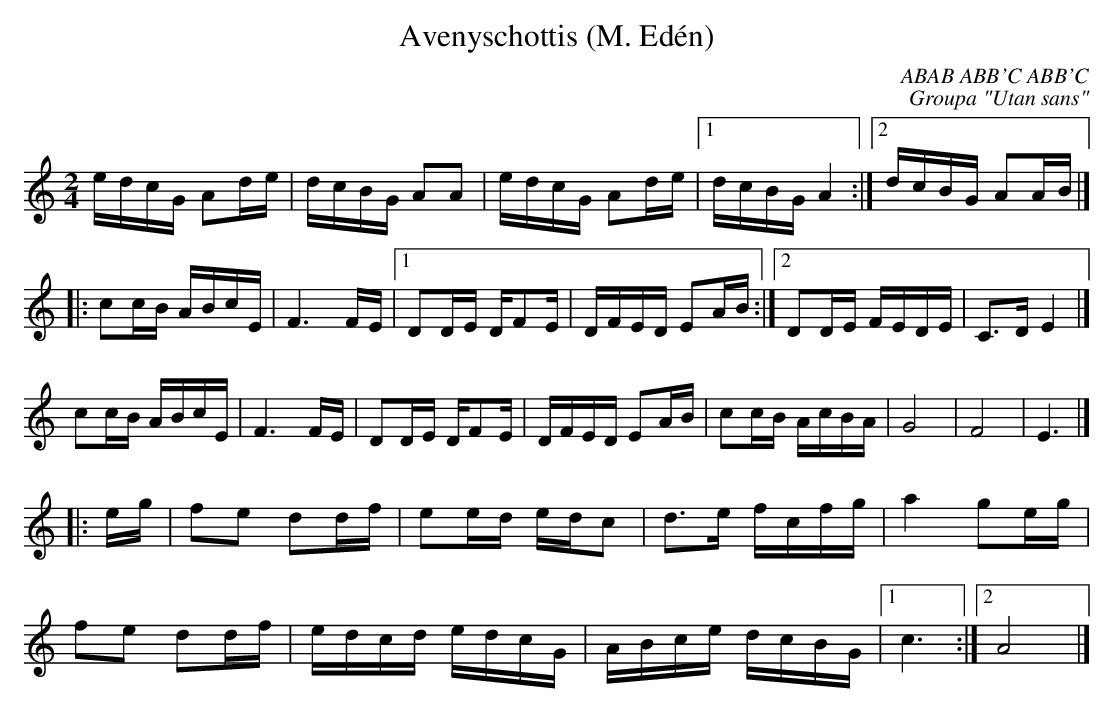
X:1
T:Avenyschottis (M. Edén)
C:ABAB ABB'C ABB'C
C:Groupa "Utan sans"
M:2/4
L:1/16
K:C
edcG A2de|dcBG A2A2|edcG A2de|1 dcBG A4:|2dcBG A2AB|]
|:c2cB ABcE|F6 FE|1 D2DE DF2E|DFED E2AB:|2 D2DE FEDE|C3D E4|]
c2cB ABcE|F6 FE|D2DE DF2E|DFED E2AB|\
c2cB AcBA|G8|F8|E6|]
|:eg|f2e2 d2df|e2ed edc2|d3e fcfg|a4 g2eg|
f2e2 d2df|edcd edcG|ABce dcBG|1 c6:|2 A8|]
